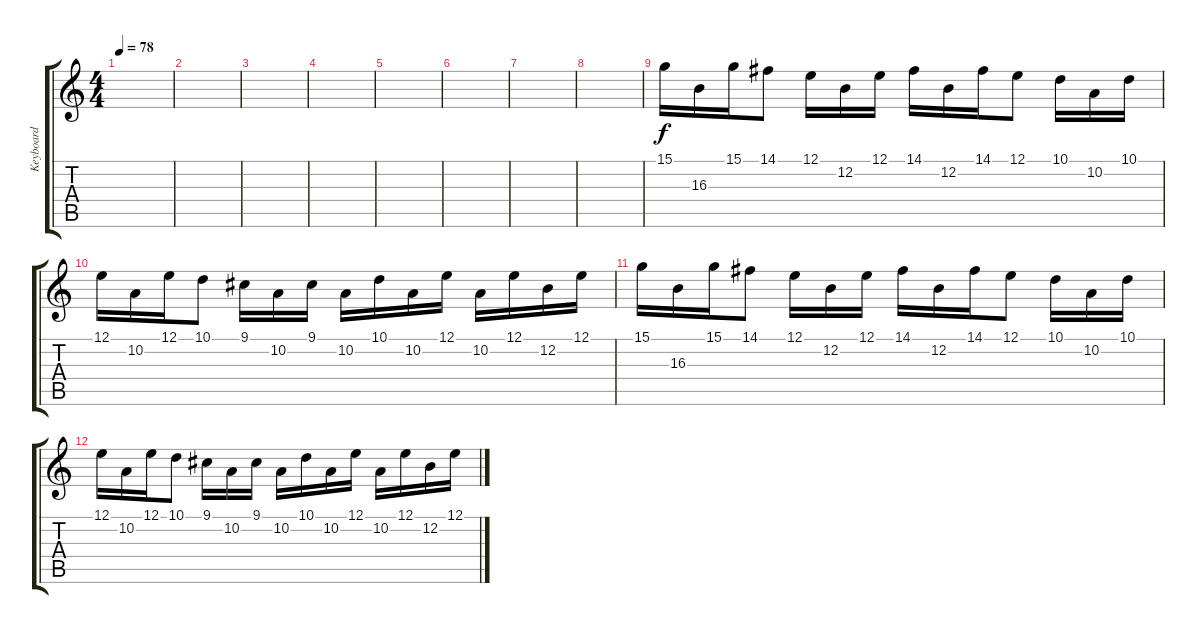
\track ("Keyboard" "Keyboard") {instrument brightacousticpiano}
\staff {score tabs}
\tuning (E4 B3 G3 D3 A2 E2) {hide}
\ts (4 4)
\tempo 78
\clef g2
\ks c
|
|
|
|
|
|
|
|
15.1.16 16.3.16 15.1.16 14.1.8 12.1.16 12.2.16 12.1.16 14.1.16 12.2.16 14.1.16 12.1.8 10.1.16 10.2.16 10.1.16 |
12.1.16 10.2.16 12.1.16 10.1.8 9.1.16 10.2.16 9.1.16 10.2.16 10.1.16 10.2.16 12.1.16 10.2.16 12.1.16 12.2.16 12.1.16 |
15.1.16 16.3.16 15.1.16 14.1.8 12.1.16 12.2.16 12.1.16 14.1.16 12.2.16 14.1.16 12.1.8 10.1.16 10.2.16 10.1.16 |
12.1.16 10.2.16 12.1.16 10.1.8 9.1.16 10.2.16 9.1.16 10.2.16 10.1.16 10.2.16 12.1.16 10.2.16 12.1.16 12.2.16 12.1.16
